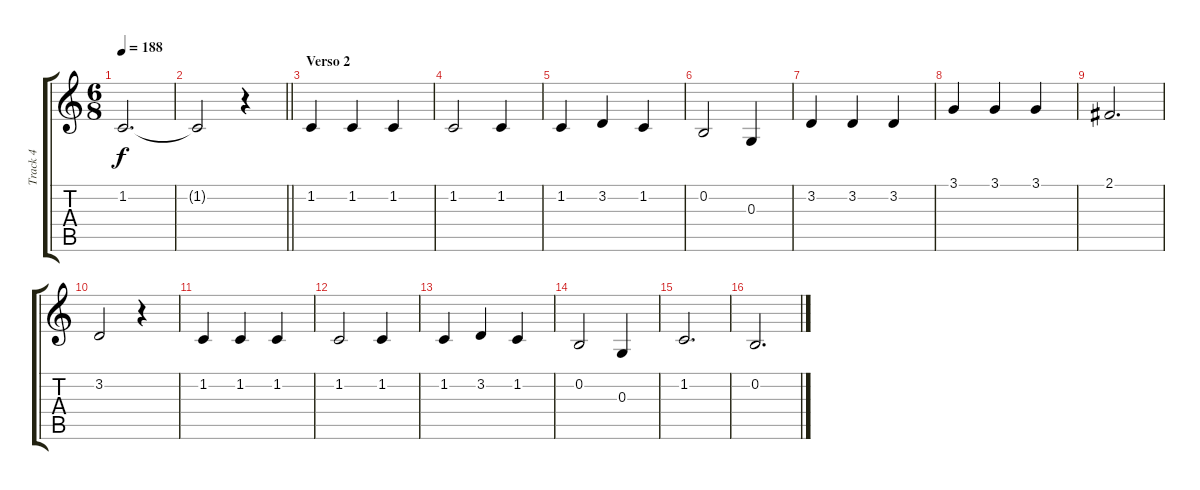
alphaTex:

\track ("Track 4" "Track 4") {instrument bassoon}
\staff {score tabs}
\tuning (E4 B3 G3 D3 A2 E2) {hide}
\ts (6 8)
\tempo 188
\clef g2
\ks c
1.2{t}.2{d dy f} |
\barLineRight lightlight
1.2{t}.2 r.4 |
\section ("" "Verso 2")
1.2.4 1.2.4 1.2.4 |
1.2.2 1.2.4 |
1.2.4 3.2.4 1.2.4 |
0.2.2 0.3.4 |
3.2.4 3.2.4 3.2.4 |
3.1.4 3.1.4 3.1.4 |
2.1.2{d} |
3.2.2 r.4 |
1.2.4 1.2.4 1.2.4 |
1.2.2 1.2.4 |
1.2.4 3.2.4 1.2.4 |
0.2.2 0.3.4 |
1.2.2{d} |
0.2.2{d}
